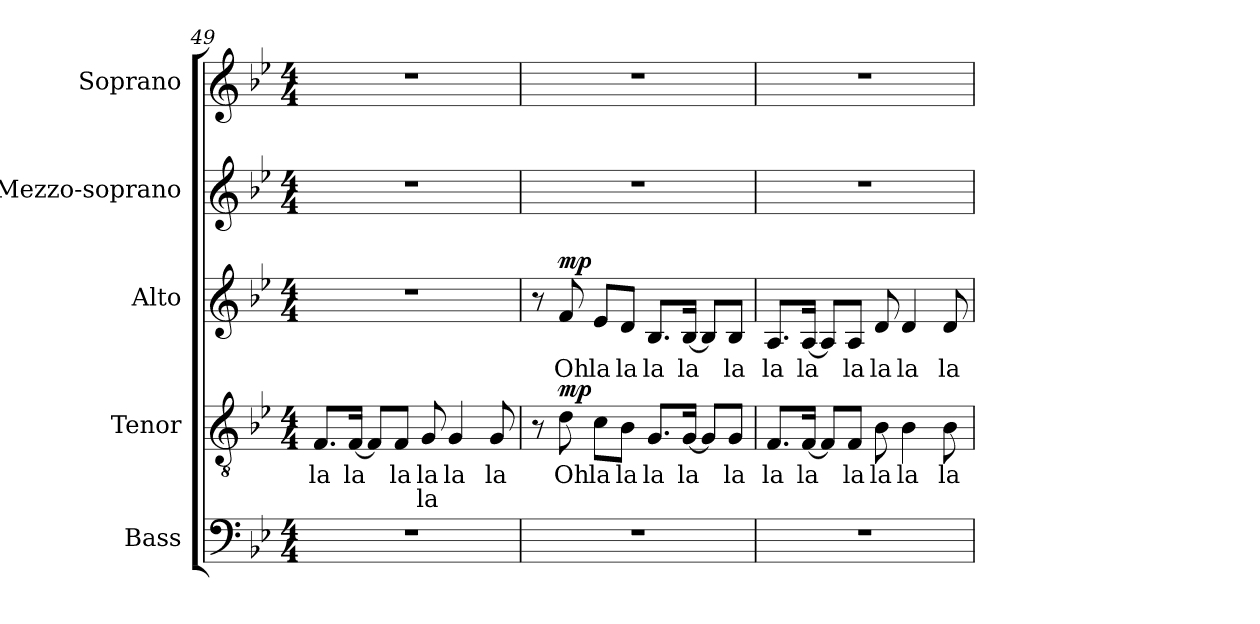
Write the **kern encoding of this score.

**kern	**kern	**text	**text	**dynam	**kern	**text	**dynam	**kern	**kern
*part5	*part4	*part4	*part4	*part4	*part3	*part3	*part3	*part2	*part1
*staff5	*staff4	*staff4	*staff4	*staff4	*staff3	*staff3	*staff3	*staff2	*staff1
*I"Bass	*I"Tenor	*	*	*	*I"Alto	*	*	*I"Mezzo-soprano	*I"Soprano
*I'B.	*I'T.	*	*	*	*I'A.	*	*	*I'M-S.	*I'S.
!!LO:LB:g=z
*clefF4	*clefGv2	*	*	*	*clefG2	*	*	*clefG2	*clefG2
*	*ITrd7c12	*	*	*	*	*	*	*	*
*k[b-e-]	*k[b-e-]	*	*	*	*k[b-e-]	*	*	*k[b-e-]	*k[b-e-]
*g:	*g:	*	*	*	*g:	*	*	*g:	*g:
*M4/4	*M4/4	*	*	*	*M4/4	*	*	*M4/4	*M4/4
=49	=49	=49	=49	=49	=49	=49	=49	=49	=49
!	!	!LO:LY:b:color=#000000	!	!	!	!	!	!	!
1r	8.FFi/L	la	.	.	1r	.	.	1r	1r
!	!	!LO:LY:b:color=#000000	!	!	!	!	!	!	!
.	[16FFi/Jk	la	.	.	.	.	.	.	.
.	8FFi/L]	.	.	.	.	.	.	.	.
!	!	!LO:LY:b:color=#000000	!	!	!	!	!	!	!
.	8FFi/J	la	.	.	.	.	.	.	.
!	!	!LO:LY:b:color=#000000	!LO:LY:b:color=#000000	!	!	!	!	!	!
.	8GGi/	la	la	.	.	.	.	.	.
!	!	!LO:LY:b:color=#000000	!	!	!	!	!	!	!
.	4GGi/	la	.	.	.	.	.	.	.
!	!	!LO:LY:b:color=#000000	!	!	!	!	!	!	!
.	8GGi/	la	.	.	.	.	.	.	.
=50	=50	=50	=50	=50	=50	=50	=50	=50	=50
1r	8r	.	.	.	8r	.	.	1r	1r
!	!	!LO:LY:b:color=#000000	!	!	!	!	!	!	!
!	!	!	!	!	!	!LO:LY:b:color=#000000	!	!	!
.	8Di\	Oh	.	mp	8fi/	Oh	mp	.	.
!	!	!LO:LY:b:color=#000000	!	!	!	!	!	!	!
!	!	!	!	!	!	!LO:LY:b:color=#000000	!	!	!
.	8Ci\L	la	.	.	8e-i/L	la	.	.	.
!	!	!LO:LY:b:color=#000000	!	!	!	!	!	!	!
!	!	!	!	!	!	!LO:LY:b:color=#000000	!	!	!
.	8BB-i\J	la	.	.	8di/J	la	.	.	.
!	!	!LO:LY:b:color=#000000	!	!	!	!	!	!	!
!	!	!	!	!	!	!LO:LY:b:color=#000000	!	!	!
.	8.GGi/L	la	.	.	8.B-i/L	la	.	.	.
!	!	!LO:LY:b:color=#000000	!	!	!	!	!	!	!
!	!	!	!	!	!	!LO:LY:b:color=#000000	!	!	!
.	[16GGi/Jk	la	.	.	[16B-i/Jk	la	.	.	.
.	8GGi/L]	.	.	.	8B-i/L]	.	.	.	.
!	!	!LO:LY:b:color=#000000	!	!	!	!	!	!	!
!	!	!	!	!	!	!LO:LY:b:color=#000000	!	!	!
.	8GGi/J	la	.	.	8B-i/J	la	.	.	.
=51	=51	=51	=51	=51	=51	=51	=51	=51	=51
!	!	!LO:LY:b:color=#000000	!	!	!	!	!	!	!
!	!	!	!	!	!	!LO:LY:b:color=#000000	!	!	!
1r	8.FFi/L	la	.	.	8.Ai/L	la	.	1r	1r
!	!	!LO:LY:b:color=#000000	!	!	!	!	!	!	!
!	!	!	!	!	!	!LO:LY:b:color=#000000	!	!	!
.	[16FFi/Jk	la	.	.	[16Ai/Jk	la	.	.	.
.	8FFi/L]	.	.	.	8Ai/L]	.	.	.	.
!	!	!LO:LY:b:color=#000000	!	!	!	!	!	!	!
!	!	!	!	!	!	!LO:LY:b:color=#000000	!	!	!
.	8FFi/J	la	.	.	8Ai/J	la	.	.	.
!	!	!LO:LY:b:color=#000000	!	!	!	!	!	!	!
!	!	!	!	!	!	!LO:LY:b:color=#000000	!	!	!
.	8BB-i\	la	.	.	8di/	la	.	.	.
!	!	!LO:LY:b:color=#000000	!	!	!	!	!	!	!
!	!	!	!	!	!	!LO:LY:b:color=#000000	!	!	!
.	4BB-i\	la	.	.	4di/	la	.	.	.
!	!	!LO:LY:b:color=#000000	!	!	!	!	!	!	!
!	!	!	!	!	!	!LO:LY:b:color=#000000	!	!	!
.	8BB-i\	la	.	.	8di/	la	.	.	.
=	=	=	=	=	=	=	=	=	=
*-	*-	*-	*-	*-	*-	*-	*-	*-	*-
